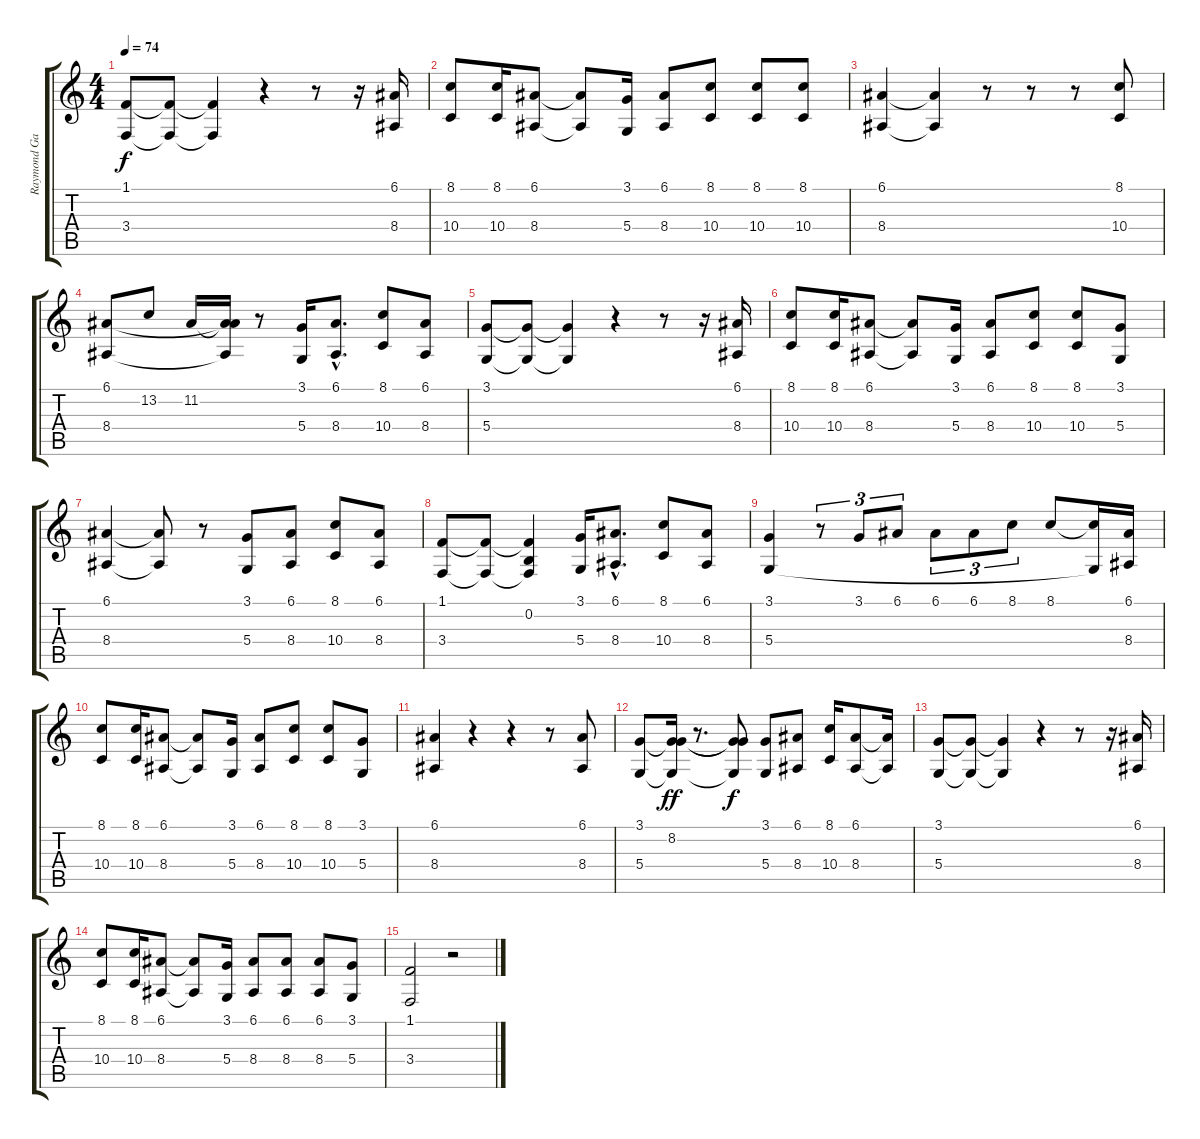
\track ("Raymond Garvey" "Raymond Ga") {instrument synthbrass2}
\staff {score tabs}
\tuning (E4 B3 G3 D3 A2 E2) {hide}
\ts (4 4)
\tempo 74
\clef g2
\ks c
(1.1 3.4).8{dy f} (1.1{t} 3.4{t}).8 (1.1{t} 3.4{t}).4 r.4 r.8 r.16 (6.1 8.4).16 |
(8.1 10.4).8 (8.1 10.4).16 (6.1 8.4).8 (6.1{t} 8.4{t}).8 (3.1 5.4).16 (6.1 8.4).8 (8.1 10.4).8 (8.1 10.4).8 (8.1 10.4).8 |
(6.1 8.4).4 (6.1{t} 8.4{t}).4 r.8 r.8 r.8 (8.1 10.4).8 |
(6.1 8.4).8 13.2.8 11.2.16 (6.1{t} 11.2{t} 8.4{t}).16 r.8 (3.1 5.4).16 (6.1{hac} 8.4{hac}).8{d} (8.1 10.4).8 (6.1 8.4).8 |
(3.1 5.4).8 (3.1{t} 5.4{t}).8 (3.1{t} 5.4{t}).4 r.4 r.8 r.16 (6.1 8.4).16 |
(8.1 10.4).8 (8.1 10.4).16 (6.1 8.4).8 (6.1{t} 8.4{t}).8 (3.1 5.4).16 (6.1 8.4).8 (8.1 10.4).8 (8.1 10.4).8 (3.1 5.4).8 |
(6.1 8.4).4 (6.1{t} 8.4{t}).8 r.8 (3.1 5.4).8 (6.1 8.4).8 (8.1 10.4).8 (6.1 8.4).8 |
(1.1 3.4).8 (1.1{t} 3.4{t}).8 (1.1{t} 0.2 3.4{t}).4 (3.1 5.4).16 (6.1{hac} 8.4{hac}).8{d} (8.1 10.4).8 (6.1 8.4).8 |
(3.1 5.4).4 r.8{tu (3 2)} 3.1.8{tu (3 2)} 6.1.8{tu (3 2)} 6.1.8{tu (3 2)} 6.1.8{tu (3 2)} 8.1.8{tu (3 2)} 8.1.8 (8.1{t} 5.4{t}).16 (6.1 8.4).16 |
(8.1 10.4).8 (8.1 10.4).16 (6.1 8.4).8 (6.1{t} 8.4{t}).8 (3.1 5.4).16 (6.1 8.4).8 (8.1 10.4).8 (8.1 10.4).8 (3.1 5.4).8 |
(6.1 8.4).4 r.4 r.4 r.8 (6.1 8.4).8 |
(3.1 5.4).8 (3.1{t} 8.2 5.4{t}).16{dy ff} r.8{d} (3.1{t} 8.2{t} 5.4{t}).8{dy f} (3.1 5.4).8 (6.1 8.4).8 (8.1 10.4).16 (6.1 8.4).8 (6.1{t} 8.4{t}).16 |
(3.1 5.4).8 (3.1{t} 5.4{t}).8 (3.1{t} 5.4{t}).4 r.4 r.8 r.16 (6.1 8.4).16 |
(8.1 10.4).8 (8.1 10.4).16 (6.1 8.4).8 (6.1{t} 8.4{t}).8 (3.1 5.4).16 (6.1 8.4).8 (6.1 8.4).8 (6.1 8.4).8 (3.1 5.4).8 |
(1.1 3.4).2{volume 7} r.2
